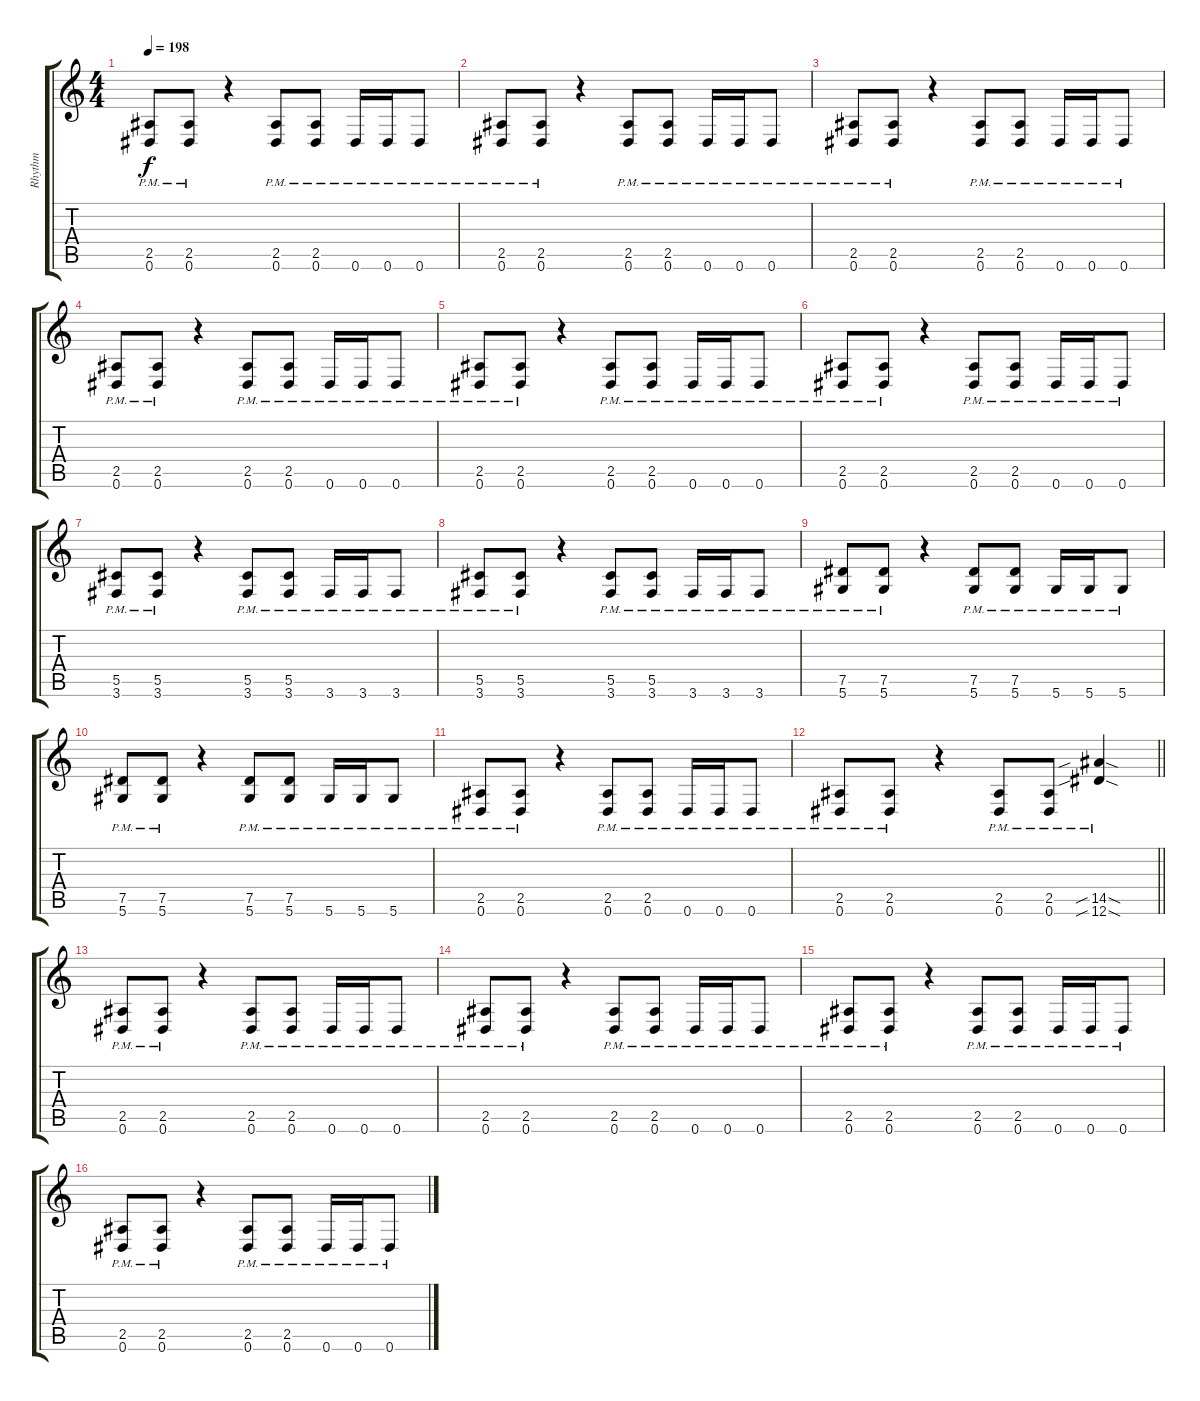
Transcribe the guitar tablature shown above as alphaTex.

\track ("Rhythm" "Rhythm") {instrument distortionguitar}
\staff {score tabs}
\tuning (Eb4 Bb3 Gb3 Db3 Ab2 Eb2) {hide}
\ts (4 4)
\tempo 198
\clef g2
\ks c
(2.5{pm} 0.6{pm}).8{dy f} (2.5{pm} 0.6{pm}).8 r.4 (2.5{pm} 0.6{pm}).8 (2.5{pm} 0.6{pm}).8 0.6{pm}.16 0.6{pm}.16 0.6{pm}.8 |
(2.5{pm} 0.6{pm}).8 (2.5{pm} 0.6{pm}).8 r.4 (2.5{pm} 0.6{pm}).8 (2.5{pm} 0.6{pm}).8 0.6{pm}.16 0.6{pm}.16 0.6{pm}.8 |
(2.5{pm} 0.6{pm}).8 (2.5{pm} 0.6{pm}).8 r.4 (2.5{pm} 0.6{pm}).8 (2.5{pm} 0.6{pm}).8 0.6{pm}.16 0.6{pm}.16 0.6{pm}.8 |
(2.5{pm} 0.6{pm}).8 (2.5{pm} 0.6{pm}).8 r.4 (2.5{pm} 0.6{pm}).8 (2.5{pm} 0.6{pm}).8 0.6{pm}.16 0.6{pm}.16 0.6{pm}.8 |
(2.5{pm} 0.6{pm}).8 (2.5{pm} 0.6{pm}).8 r.4 (2.5{pm} 0.6{pm}).8 (2.5{pm} 0.6{pm}).8 0.6{pm}.16 0.6{pm}.16 0.6{pm}.8 |
(2.5{pm} 0.6{pm}).8 (2.5{pm} 0.6{pm}).8 r.4 (2.5{pm} 0.6{pm}).8 (2.5{pm} 0.6{pm}).8 0.6{pm}.16 0.6{pm}.16 0.6{pm}.8 |
(5.5{pm} 3.6{pm}).8 (5.5{pm} 3.6{pm}).8 r.4 (5.5{pm} 3.6{pm}).8 (5.5{pm} 3.6{pm}).8 3.6{pm}.16 3.6{pm}.16 3.6{pm}.8 |
(5.5{pm} 3.6{pm}).8 (5.5{pm} 3.6{pm}).8 r.4 (5.5{pm} 3.6{pm}).8 (5.5{pm} 3.6{pm}).8 3.6{pm}.16 3.6{pm}.16 3.6{pm}.8 |
(7.5{pm} 5.6{pm}).8 (7.5{pm} 5.6{pm}).8 r.4 (7.5{pm} 5.6{pm}).8 (7.5{pm} 5.6{pm}).8 5.6{pm}.16 5.6{pm}.16 5.6{pm}.8 |
(7.5{pm} 5.6{pm}).8 (7.5{pm} 5.6{pm}).8 r.4 (7.5{pm} 5.6{pm}).8 (7.5{pm} 5.6{pm}).8 5.6{pm}.16 5.6{pm}.16 5.6{pm}.8 |
(2.5{pm} 0.6{pm}).8 (2.5{pm} 0.6{pm}).8 r.4 (2.5{pm} 0.6{pm}).8 (2.5{pm} 0.6{pm}).8 0.6{pm}.16 0.6{pm}.16 0.6{pm}.8 |
\barLineRight lightlight
(2.5{pm} 0.6{pm}).8 (2.5{pm} 0.6{pm}).8 r.4 (2.5{pm} 0.6{pm}).8 (2.5{pm} 0.6{pm}).8 (14.5{sib sod} 12.6{sib sod pm}).4 |
(2.5{pm} 0.6{pm}).8 (2.5{pm} 0.6{pm}).8 r.4 (2.5{pm} 0.6{pm}).8 (2.5{pm} 0.6{pm}).8 0.6{pm}.16 0.6{pm}.16 0.6{pm}.8 |
(2.5{pm} 0.6{pm}).8 (2.5{pm} 0.6{pm}).8 r.4 (2.5{pm} 0.6{pm}).8 (2.5{pm} 0.6{pm}).8 0.6{pm}.16 0.6{pm}.16 0.6{pm}.8 |
(2.5{pm} 0.6{pm}).8 (2.5{pm} 0.6{pm}).8 r.4 (2.5{pm} 0.6{pm}).8 (2.5{pm} 0.6{pm}).8 0.6{pm}.16 0.6{pm}.16 0.6{pm}.8 |
(2.5{pm} 0.6{pm}).8 (2.5{pm} 0.6{pm}).8 r.4 (2.5{pm} 0.6{pm}).8 (2.5{pm} 0.6{pm}).8 0.6{pm}.16 0.6{pm}.16 0.6{pm}.8
